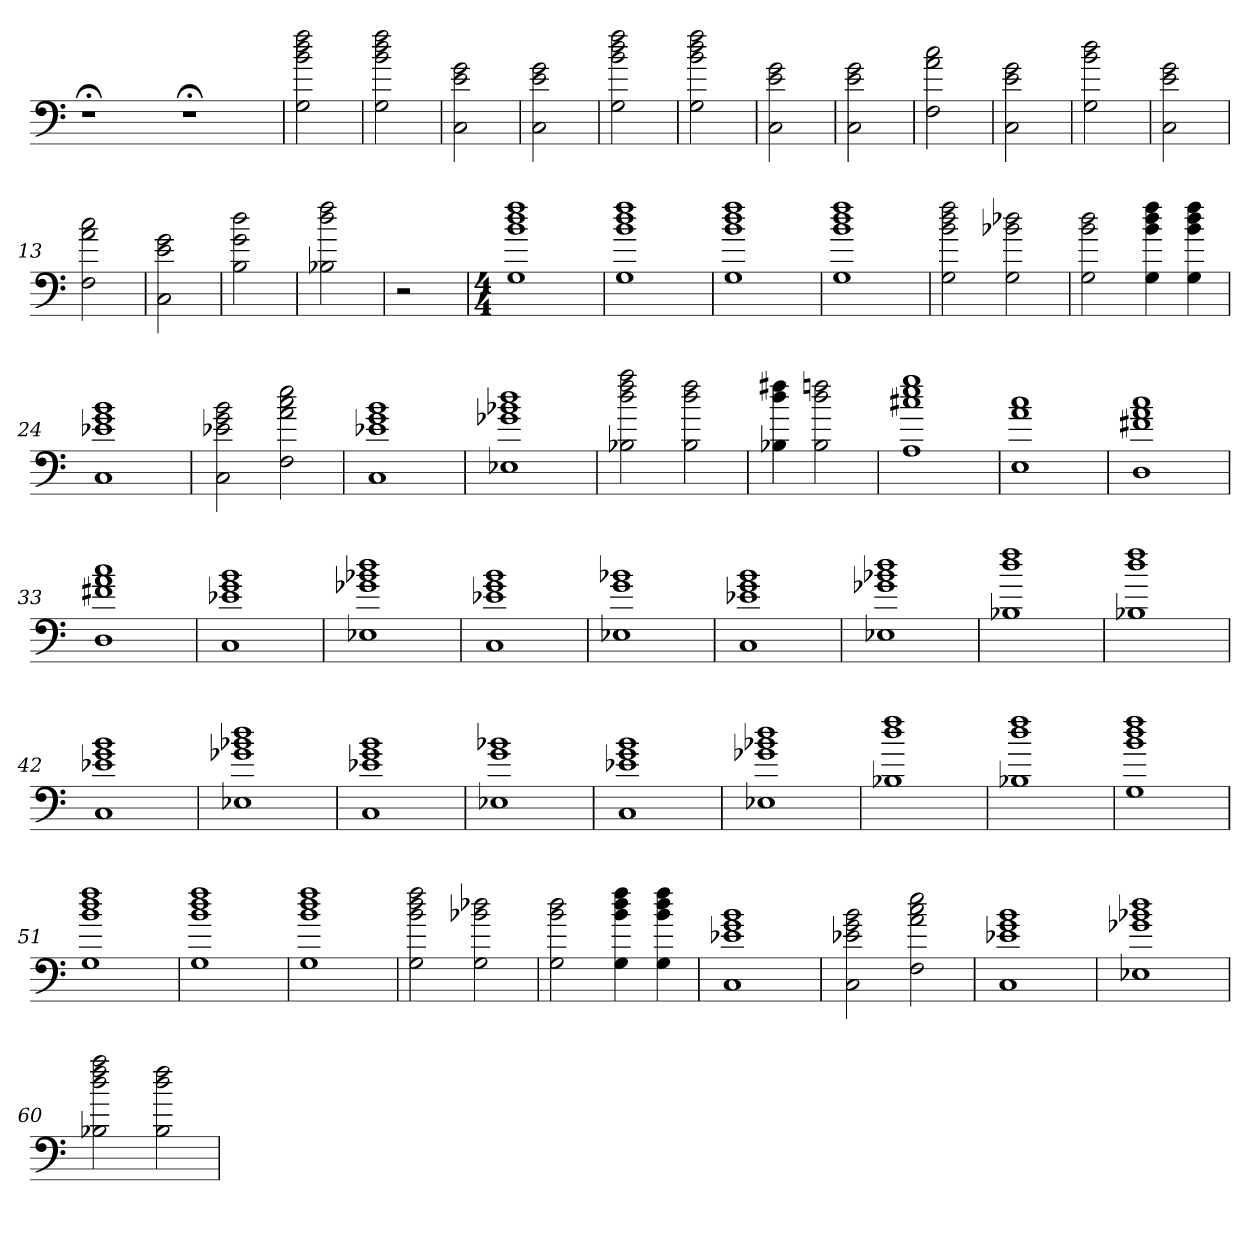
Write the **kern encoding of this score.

**kern
*part1
*staff1
=
1r;<
1r;<
=1
2G 2b 2dd 2ff
=2
2G 2b 2dd 2ff
=3
2C 2e 2g
=4
2C 2e 2g
=5
2G 2b 2dd 2ff
=6
2G 2b 2dd 2ff
=7
2C 2e 2g
=8
2C 2e 2g
=9
2F 2a 2cc
=10
2C 2e 2g
=11
2G 2b 2dd
=12
2C 2e 2g
=13
2F 2a 2cc
=14
2C 2e 2g
=15
2B 2g 2dd
=16
2B-X 2dd 2ff
=17
2r
=18
*M4/4
1G 1b 1dd 1ff
=19
1G 1b 1dd 1ff
=20
1G 1b 1dd 1ff
=21
1G 1b 1dd 1ff
=22
2G 2b 2dd 2ff
2G 2b-X 2dd-X
=23
2G 2b 2dd
4G 4b 4dd 4ff
4G 4b 4dd 4ff
=24
1C 1e-X 1g 1b
=25
2C 2e-X 2g 2b
2F 2a 2cc 2ee
=26
1C 1e-X 1g 1b
=27
1E-X 1g-X 1b-X 1dd
=28
2B-X 2dd 2ff 2aa
2B- 2dd 2ff
=29
4B-X 4dd 4ff#X
2B- 2dd 2ffn
=30
1A 1cc#X 1ee 1gg
=31
1E 1a 1cc
=32
1D 1f#X 1a 1cc
=33
1D 1f#X 1a 1cc
=34
1C 1e-X 1g 1b
=35
1E-X 1g-X 1b-X 1dd
=36
1C 1e-X 1g 1b
=37
1E-X 1g 1b-X
=38
1C 1e-X 1g 1b
=39
1E-X 1g-X 1b-X 1dd
=40
1B-X 1dd 1ff
=41
1B-X 1dd 1ff
=42
1C 1e-X 1g 1b
=43
1E-X 1g-X 1b-X 1dd
=44
1C 1e-X 1g 1b
=45
1E-X 1g 1b-X
=46
1C 1e-X 1g 1b
=47
1E-X 1g-X 1b-X 1dd
=48
1B-X 1dd 1ff
=49
1B-X 1dd 1ff
=50
1G 1b 1dd 1ff
=51
1G 1b 1dd 1ff
=52
1G 1b 1dd 1ff
=53
1G 1b 1dd 1ff
=54
2G 2b 2dd 2ff
2G 2b-X 2dd-X
=55
2G 2b 2dd
4G 4b 4dd 4ff
4G 4b 4dd 4ff
=56
1C 1e-X 1g 1b
=57
2C 2e-X 2g 2b
2F 2a 2cc 2ee
=58
1C 1e-X 1g 1b
=59
1E-X 1g-X 1b-X 1dd
=60
2B-X 2dd 2ff 2aa
2B- 2dd 2ff
=
*-
